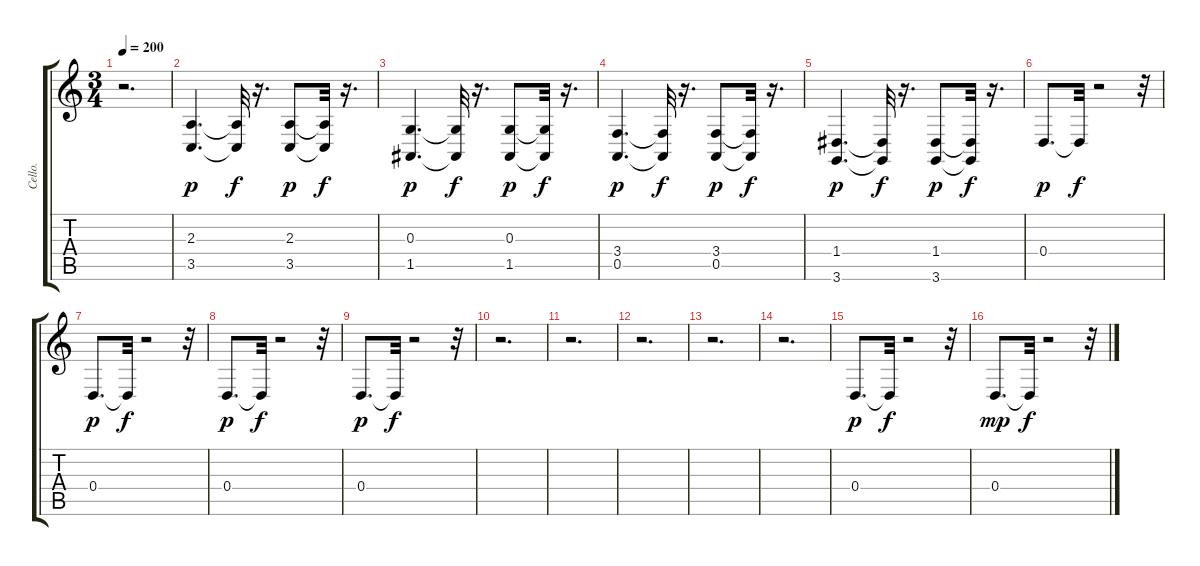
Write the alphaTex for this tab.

\track ("Cello." "Cello.") {instrument pizzicatostrings}
\staff {score tabs}
\tuning (E4 B3 G3 D3 A2 E2) {hide}
\ts (3 4)
\tempo 200
\clef g2
\ks c
r.2{d dy f} |
(2.3 3.5).4{d dy p} (2.3{t} 3.5{t}).32{dy f} r.16{d} (2.3 3.5).8{dy p} (2.3{t} 3.5{t}).32{dy f} r.16{d} |
(0.3 1.5).4{d dy p} (0.3{t} 1.5{t}).32{dy f} r.16{d} (0.3 1.5).8{dy p} (0.3{t} 1.5{t}).32{dy f} r.16{d} |
(3.4 0.5).4{d dy p} (3.4{t} 0.5{t}).32{dy f} r.16{d} (3.4 0.5).8{dy p} (3.4{t} 0.5{t}).32{dy f} r.16{d} |
(1.4 3.6).4{d dy p} (1.4{t} 3.6{t}).32{dy f} r.16{d} (1.4 3.6).8{dy p} (1.4{t} 3.6{t}).32{dy f} r.16{d} |
0.4.8{d dy p} 0.4{t}.32{dy f} r.2 r.32 |
0.4.8{d dy p} 0.4{t}.32{dy f} r.2 r.32 |
0.4.8{d dy p} 0.4{t}.32{dy f} r.2 r.32 |
0.4.8{d dy p} 0.4{t}.32{dy f} r.2 r.32 |
r.2{d} |
r.2{d} |
r.2{d} |
r.2{d} |
r.2{d} |
0.4.8{d dy p instrument stringensemble1} 0.4{t}.32{dy f} r.2 r.32 |
0.4.8{d dy mp} 0.4{t}.32{dy f} r.2 r.32
